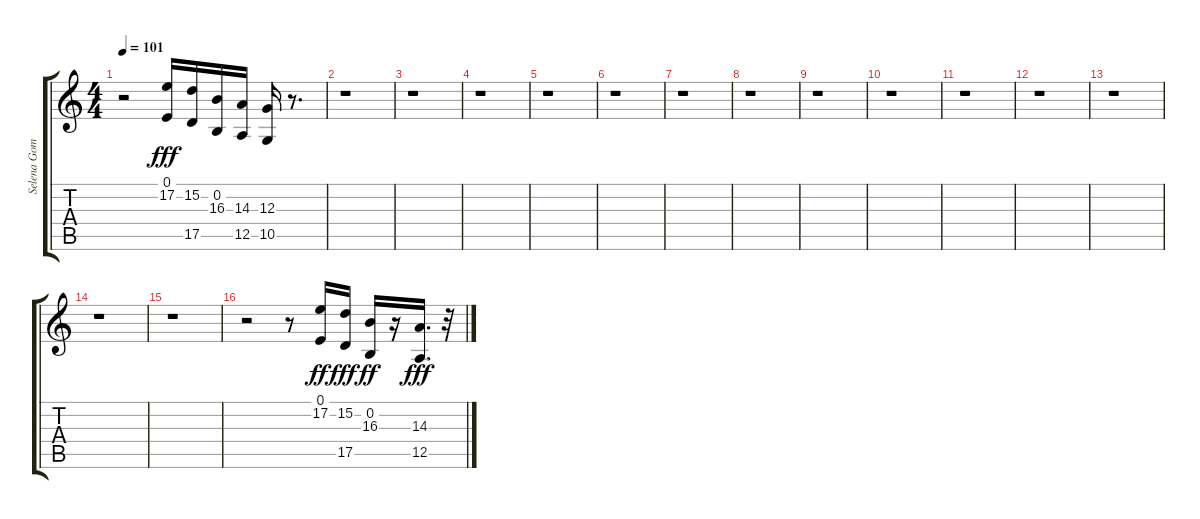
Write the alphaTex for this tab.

\track ("Selena Gomez - Magic" "Selena Gom") {instrument pizzicatostrings}
\staff {score tabs}
\tuning (E4 B3 G3 D3 A2 E2) {hide}
\ts (4 4)
\tempo 101
\clef g2
\ks c
r.2{dy fff} (0.1 17.2).16 (15.2 17.5).16 (0.2 16.3).16 (14.3 12.5).16 (12.3 10.5).16 r.8{d} |
r.1 |
r.1 |
r.1 |
r.1 |
r.1 |
r.1 |
r.1 |
r.1 |
r.1 |
r.1 |
r.1 |
r.1 |
r.1 |
r.1 |
r.2 r.8 (0.1 17.2).16{dy ff} (15.2 17.5).16{dy fff} (0.2 16.3).16{dy ff} r.16 (14.3 12.5).16{d dy fff} r.32
